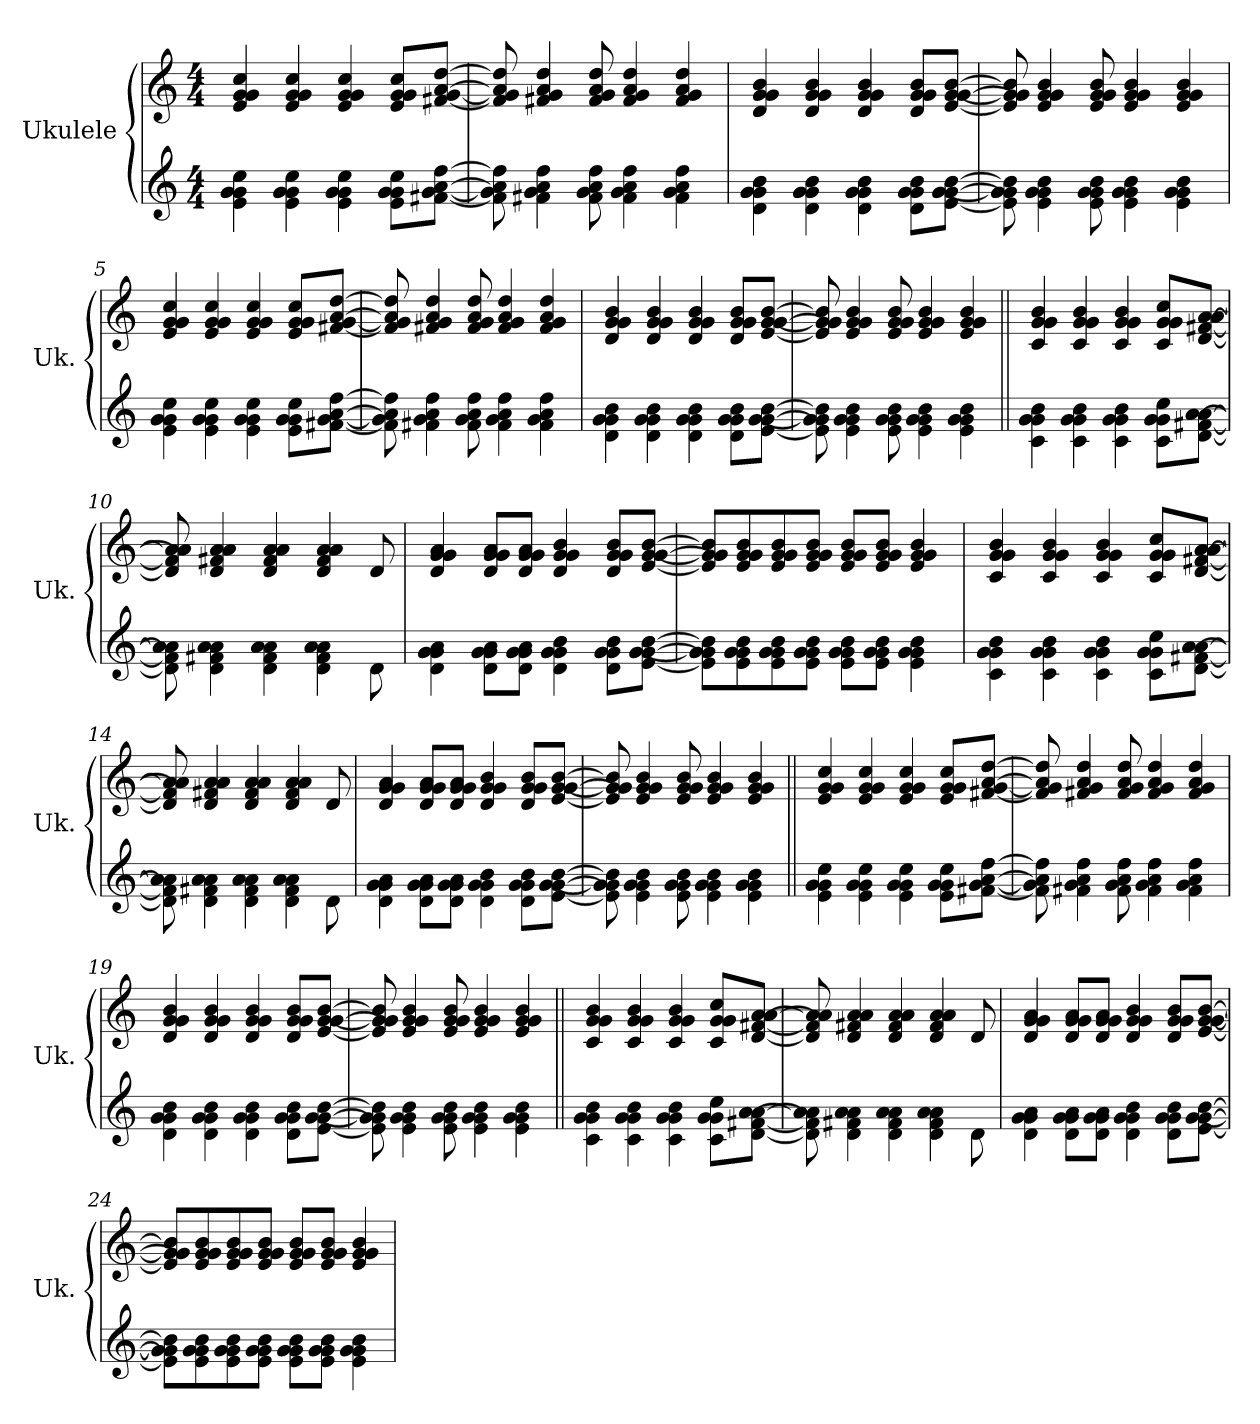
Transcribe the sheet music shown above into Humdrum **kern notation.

**kern	**kern
*part2	*part1
*staff2	*staff1
*I"Ukulele	*I"Ukulele
*I'Uk.	*I'Uk.
*stria4	*
*	*clefG2
*k[]	*k[]
*M4/4	*M4/4
*MM130	*MM130
=1	=1
4e\ 4g\ 4g\ 4cc\	4e/ 4g/ 4g/ 4cc/
4e\ 4g\ 4g\ 4cc\	4e/ 4g/ 4g/ 4cc/
4e\ 4g\ 4g\ 4cc\	4e/ 4g/ 4g/ 4cc/
8e\ 8g\ 8g\ 8cc\L	8e/ 8g/ 8g/ 8cc/L
[8f#\ [8g\ [8a\ [8dd\J	[8f#X/ [8g/ [8a/ [8dd/J
=2	=2
8f#\] 8g\] 8a\] 8dd\]	8f#/] 8g/] 8a/] 8dd/]
4f#\ 4g\ 4a\ 4dd\	4f#X/ 4g/ 4a/ 4dd/
8f#\ 8g\ 8a\ 8dd\	8f#/ 8g/ 8a/ 8dd/
4f#\ 4g\ 4a\ 4dd\	4f#/ 4g/ 4a/ 4dd/
4f#\ 4g\ 4a\ 4dd\	4f#/ 4g/ 4a/ 4dd/
=3	=3
4d\ 4g\ 4g\ 4b\	4d/ 4g/ 4g/ 4b/
4d\ 4g\ 4g\ 4b\	4d/ 4g/ 4g/ 4b/
4d\ 4g\ 4g\ 4b\	4d/ 4g/ 4g/ 4b/
8d\ 8g\ 8g\ 8b\L	8d/ 8g/ 8g/ 8b/L
[8e\ [8g\ [8g\ [8b\J	[8e/ [8g/ [8g/ [8b/J
!!LO:LB:g=z
=4	=4
8e\] 8g\] 8g\] 8b\]	8e/] 8g/] 8g/] 8b/]
4e\ 4g\ 4g\ 4b\	4e/ 4g/ 4g/ 4b/
8e\ 8g\ 8g\ 8b\	8e/ 8g/ 8g/ 8b/
4e\ 4g\ 4g\ 4b\	4e/ 4g/ 4g/ 4b/
4e\ 4g\ 4g\ 4b\	4e/ 4g/ 4g/ 4b/
=5	=5
4e\ 4g\ 4g\ 4cc\	4e/ 4g/ 4g/ 4cc/
4e\ 4g\ 4g\ 4cc\	4e/ 4g/ 4g/ 4cc/
4e\ 4g\ 4g\ 4cc\	4e/ 4g/ 4g/ 4cc/
8e\ 8g\ 8g\ 8cc\L	8e/ 8g/ 8g/ 8cc/L
[8f#\ [8g\ [8a\ [8dd\J	[8f#X/ [8g/ [8a/ [8dd/J
=6	=6
8f#\] 8g\] 8a\] 8dd\]	8f#/] 8g/] 8a/] 8dd/]
4f#\ 4g\ 4a\ 4dd\	4f#X/ 4g/ 4a/ 4dd/
8f#\ 8g\ 8a\ 8dd\	8f#/ 8g/ 8a/ 8dd/
4f#\ 4g\ 4a\ 4dd\	4f#/ 4g/ 4a/ 4dd/
4f#\ 4g\ 4a\ 4dd\	4f#/ 4g/ 4a/ 4dd/
=7	=7
4d\ 4g\ 4g\ 4b\	4d/ 4g/ 4g/ 4b/
4d\ 4g\ 4g\ 4b\	4d/ 4g/ 4g/ 4b/
4d\ 4g\ 4g\ 4b\	4d/ 4g/ 4g/ 4b/
8d\ 8g\ 8g\ 8b\L	8d/ 8g/ 8g/ 8b/L
[8e\ [8g\ [8g\ [8b\J	[8e/ [8g/ [8g/ [8b/J
!!LO:LB:g=z
=8	=8
8e\] 8g\] 8g\] 8b\]	8e/] 8g/] 8g/] 8b/]
4e\ 4g\ 4g\ 4b\	4e/ 4g/ 4g/ 4b/
8e\ 8g\ 8g\ 8b\	8e/ 8g/ 8g/ 8b/
4e\ 4g\ 4g\ 4b\	4e/ 4g/ 4g/ 4b/
4e\ 4g\ 4g\ 4b\	4e/ 4g/ 4g/ 4b/
=9||	=9||
4c\ 4g\ 4g\ 4b\	4c/ 4g/ 4g/ 4b/
4c\ 4g\ 4g\ 4b\	4c/ 4g/ 4g/ 4b/
4c\ 4g\ 4g\ 4b\	4c/ 4g/ 4g/ 4b/
8c\ 8g\ 8g\ 8cc\L	8c/ 8g/ 8g/ 8cc/L
[8d\ [8f#\ [8a\ [8a\J	[8d/ [8f#X/ [8a/ [8a/J
=10	=10
8d\] 8f#\] 8a\] 8a\]	8d/] 8f#/] 8a/] 8a/]
4d\ 4f#\ 4a\ 4a\	4d/ 4f#X/ 4a/ 4a/
4d\ 4f#\ 4a\ 4a\	4d/ 4f#/ 4a/ 4a/
4d\ 4f#\ 4a\ 4a\	4d/ 4f#/ 4a/ 4a/
8d\	8d/
=11	=11
4d\ 4g\ 4g\ 4a\	4d/ 4g/ 4g/ 4a/
8d\ 8g\ 8g\ 8a\L	8d/ 8g/ 8g/ 8a/L
8d\ 8g\ 8g\ 8a\J	8d/ 8g/ 8g/ 8a/J
4d\ 4g\ 4g\ 4b\	4d/ 4g/ 4g/ 4b/
8d\ 8g\ 8g\ 8b\L	8d/ 8g/ 8g/ 8b/L
[8e\ [8g\ [8g\ [8b\J	[8e/ [8g/ [8g/ [8b/J
!!LO:LB:g=z
=12	=12
8e\] 8g\] 8g\] 8b\]L	8e/] 8g/] 8g/] 8b/]L
8e\ 8g\ 8g\ 8b\	8e/ 8g/ 8g/ 8b/
8e\ 8g\ 8g\ 8b\	8e/ 8g/ 8g/ 8b/
8e\ 8g\ 8g\ 8b\J	8e/ 8g/ 8g/ 8b/J
8e\ 8g\ 8g\ 8b\L	8e/ 8g/ 8g/ 8b/L
8e\ 8g\ 8g\ 8b\J	8e/ 8g/ 8g/ 8b/J
4e\ 4g\ 4g\ 4b\	4e/ 4g/ 4g/ 4b/
=13	=13
4c\ 4g\ 4g\ 4b\	4c/ 4g/ 4g/ 4b/
4c\ 4g\ 4g\ 4b\	4c/ 4g/ 4g/ 4b/
4c\ 4g\ 4g\ 4b\	4c/ 4g/ 4g/ 4b/
8c\ 8g\ 8g\ 8cc\L	8c/ 8g/ 8g/ 8cc/L
[8d\ [8f#\ [8a\ [8a\J	[8d/ [8f#X/ [8a/ [8a/J
=14	=14
8d\] 8f#\] 8a\] 8a\]	8d/] 8f#/] 8a/] 8a/]
4d\ 4f#\ 4a\ 4a\	4d/ 4f#X/ 4a/ 4a/
4d\ 4f#\ 4a\ 4a\	4d/ 4f#/ 4a/ 4a/
4d\ 4f#\ 4a\ 4a\	4d/ 4f#/ 4a/ 4a/
8d\	8d/
!!LO:LB:g=z
=15	=15
4d\ 4g\ 4g\ 4a\	4d/ 4g/ 4g/ 4a/
8d\ 8g\ 8g\ 8a\L	8d/ 8g/ 8g/ 8a/L
8d\ 8g\ 8g\ 8a\J	8d/ 8g/ 8g/ 8a/J
4d\ 4g\ 4g\ 4b\	4d/ 4g/ 4g/ 4b/
8d\ 8g\ 8g\ 8b\L	8d/ 8g/ 8g/ 8b/L
[8e\ [8g\ [8g\ [8b\J	[8e/ [8g/ [8g/ [8b/J
=16	=16
8e\] 8g\] 8g\] 8b\]	8e/] 8g/] 8g/] 8b/]
4e\ 4g\ 4g\ 4b\	4e/ 4g/ 4g/ 4b/
8e\ 8g\ 8g\ 8b\	8e/ 8g/ 8g/ 8b/
4e\ 4g\ 4g\ 4b\	4e/ 4g/ 4g/ 4b/
4e\ 4g\ 4g\ 4b\	4e/ 4g/ 4g/ 4b/
=17||	=17||
4e\ 4g\ 4g\ 4cc\	4e/ 4g/ 4g/ 4cc/
4e\ 4g\ 4g\ 4cc\	4e/ 4g/ 4g/ 4cc/
4e\ 4g\ 4g\ 4cc\	4e/ 4g/ 4g/ 4cc/
8e\ 8g\ 8g\ 8cc\L	8e/ 8g/ 8g/ 8cc/L
[8f#\ [8g\ [8a\ [8dd\J	[8f#X/ [8g/ [8a/ [8dd/J
=18	=18
8f#\] 8g\] 8a\] 8dd\]	8f#/] 8g/] 8a/] 8dd/]
4f#\ 4g\ 4a\ 4dd\	4f#X/ 4g/ 4a/ 4dd/
8f#\ 8g\ 8a\ 8dd\	8f#/ 8g/ 8a/ 8dd/
4f#\ 4g\ 4a\ 4dd\	4f#/ 4g/ 4a/ 4dd/
4f#\ 4g\ 4a\ 4dd\	4f#/ 4g/ 4a/ 4dd/
!!LO:PB:g=z
=19	=19
4d\ 4g\ 4g\ 4b\	4d/ 4g/ 4g/ 4b/
4d\ 4g\ 4g\ 4b\	4d/ 4g/ 4g/ 4b/
4d\ 4g\ 4g\ 4b\	4d/ 4g/ 4g/ 4b/
8d\ 8g\ 8g\ 8b\L	8d/ 8g/ 8g/ 8b/L
[8e\ [8g\ [8g\ [8b\J	[8e/ [8g/ [8g/ [8b/J
=20	=20
8e\] 8g\] 8g\] 8b\]	8e/] 8g/] 8g/] 8b/]
4e\ 4g\ 4g\ 4b\	4e/ 4g/ 4g/ 4b/
8e\ 8g\ 8g\ 8b\	8e/ 8g/ 8g/ 8b/
4e\ 4g\ 4g\ 4b\	4e/ 4g/ 4g/ 4b/
4e\ 4g\ 4g\ 4b\	4e/ 4g/ 4g/ 4b/
=21||	=21||
4c\ 4g\ 4g\ 4b\	4c/ 4g/ 4g/ 4b/
4c\ 4g\ 4g\ 4b\	4c/ 4g/ 4g/ 4b/
4c\ 4g\ 4g\ 4b\	4c/ 4g/ 4g/ 4b/
8c\ 8g\ 8g\ 8cc\L	8c/ 8g/ 8g/ 8cc/L
[8d\ [8f#\ [8a\ [8a\J	[8d/ [8f#X/ [8a/ [8a/J
=22	=22
8d\] 8f#\] 8a\] 8a\]	8d/] 8f#/] 8a/] 8a/]
4d\ 4f#\ 4a\ 4a\	4d/ 4f#X/ 4a/ 4a/
4d\ 4f#\ 4a\ 4a\	4d/ 4f#/ 4a/ 4a/
4d\ 4f#\ 4a\ 4a\	4d/ 4f#/ 4a/ 4a/
8d\	8d/
!!LO:LB:g=z
=23	=23
4d\ 4g\ 4g\ 4a\	4d/ 4g/ 4g/ 4a/
8d\ 8g\ 8g\ 8a\L	8d/ 8g/ 8g/ 8a/L
8d\ 8g\ 8g\ 8a\J	8d/ 8g/ 8g/ 8a/J
4d\ 4g\ 4g\ 4b\	4d/ 4g/ 4g/ 4b/
8d\ 8g\ 8g\ 8b\L	8d/ 8g/ 8g/ 8b/L
[8e\ [8g\ [8g\ [8b\J	[8e/ [8g/ [8g/ [8b/J
=24	=24
8e\] 8g\] 8g\] 8b\]L	8e/] 8g/] 8g/] 8b/]L
8e\ 8g\ 8g\ 8b\	8e/ 8g/ 8g/ 8b/
8e\ 8g\ 8g\ 8b\	8e/ 8g/ 8g/ 8b/
8e\ 8g\ 8g\ 8b\J	8e/ 8g/ 8g/ 8b/J
8e\ 8g\ 8g\ 8b\L	8e/ 8g/ 8g/ 8b/L
8e\ 8g\ 8g\ 8b\J	8e/ 8g/ 8g/ 8b/J
4e\ 4g\ 4g\ 4b\	4e/ 4g/ 4g/ 4b/
=	=
*-	*-
